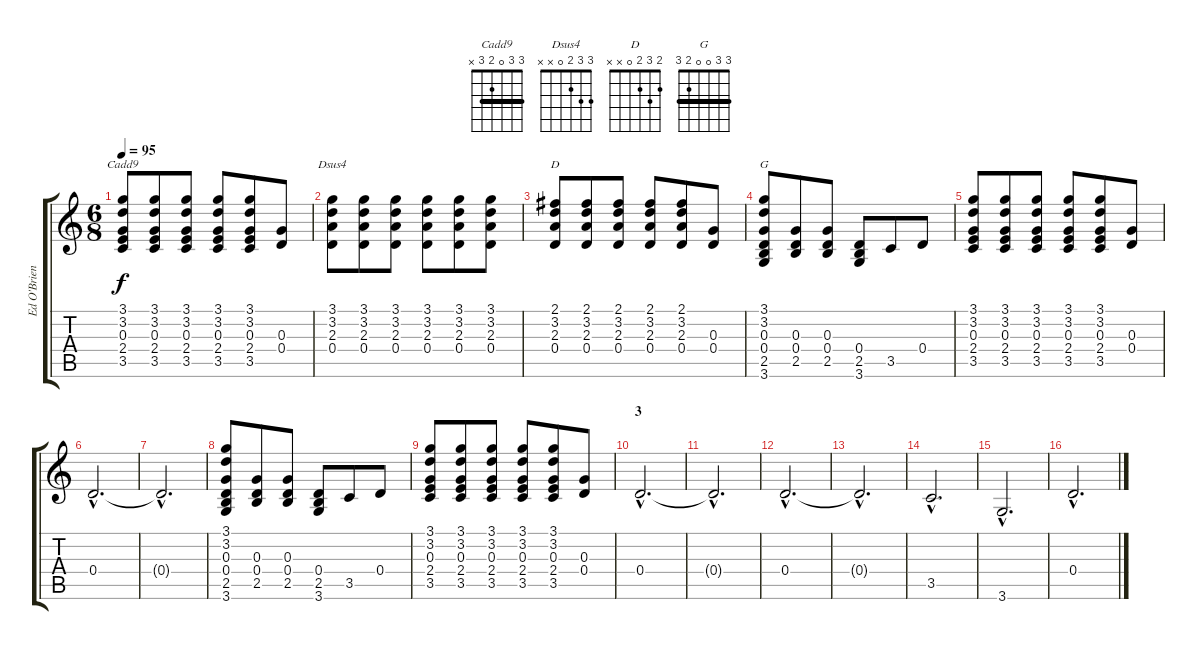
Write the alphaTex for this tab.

\track ("Ed O'Brien (Guitar 2)" "Ed O'Brien") {instrument distortionguitar}
\staff {score tabs}
\tuning (E4 B3 G3 D3 A2 E2) {hide}
\chord ("Cadd9" 3 3 0 2 3 x) {barre 3}
\chord ("Dsus4" 3 3 2 0 x x)
\chord ("D" 2 3 2 0 x x)
\chord ("G" 3 3 0 0 2 3) {barre 3}
\ts (6 8)
\tempo 95
\clef g2
\ks c
(3.1 3.2 0.3 2.4 3.5).8{ch "Cadd9" dy f} (3.1 3.2 0.3 2.4 3.5).8 (3.1 3.2 0.3 2.4 3.5).8 (3.1 3.2 0.3 2.4 3.5).8 (3.1 3.2 0.3 2.4 3.5).8 (0.3 0.4).8 |
(3.1 3.2 2.3 0.4).8{ch "Dsus4"} (3.1 3.2 2.3 0.4).8 (3.1 3.2 2.3 0.4).8 (3.1 3.2 2.3 0.4).8 (3.1 3.2 2.3 0.4).8 (3.1 3.2 2.3 0.4).8 |
(2.1 3.2 2.3 0.4).8{ch "D"} (2.1 3.2 2.3 0.4).8 (2.1 3.2 2.3 0.4).8 (2.1 3.2 2.3 0.4).8 (2.1 3.2 2.3 0.4).8 (0.3 0.4).8 |
(3.1 3.2 0.3 0.4 2.5 3.6).8{ch "G"} (0.3 0.4 2.5).8 (0.3 0.4 2.5).8 (0.4 2.5 3.6).8 3.5.8 0.4.8 |
(3.1 3.2 0.3 2.4 3.5).8 (3.1 3.2 0.3 2.4 3.5).8 (3.1 3.2 0.3 2.4 3.5).8 (3.1 3.2 0.3 2.4 3.5).8 (3.1 3.2 0.3 2.4 3.5).8 (0.3 0.4).8 |
0.4{hac}.2{d} |
0.4{hac t}.2{d} |
(3.1 3.2 0.3 0.4 2.5 3.6).8 (0.3 0.4 2.5).8 (0.3 0.4 2.5).8 (0.4 2.5 3.6).8 3.5.8 0.4.8 |
(3.1 3.2 0.3 2.4 3.5).8 (3.1 3.2 0.3 2.4 3.5).8 (3.1 3.2 0.3 2.4 3.5).8 (3.1 3.2 0.3 2.4 3.5).8 (3.1 3.2 0.3 2.4 3.5).8 (0.3 0.4).8 |
\section ("" "3")
0.4{hac}.2{d} |
0.4{hac t}.2{d} |
0.4{hac}.2{d} |
0.4{hac t}.2{d} |
3.5{hac}.2{d} |
3.6{hac}.2{d} |
0.4{hac}.2{d}
